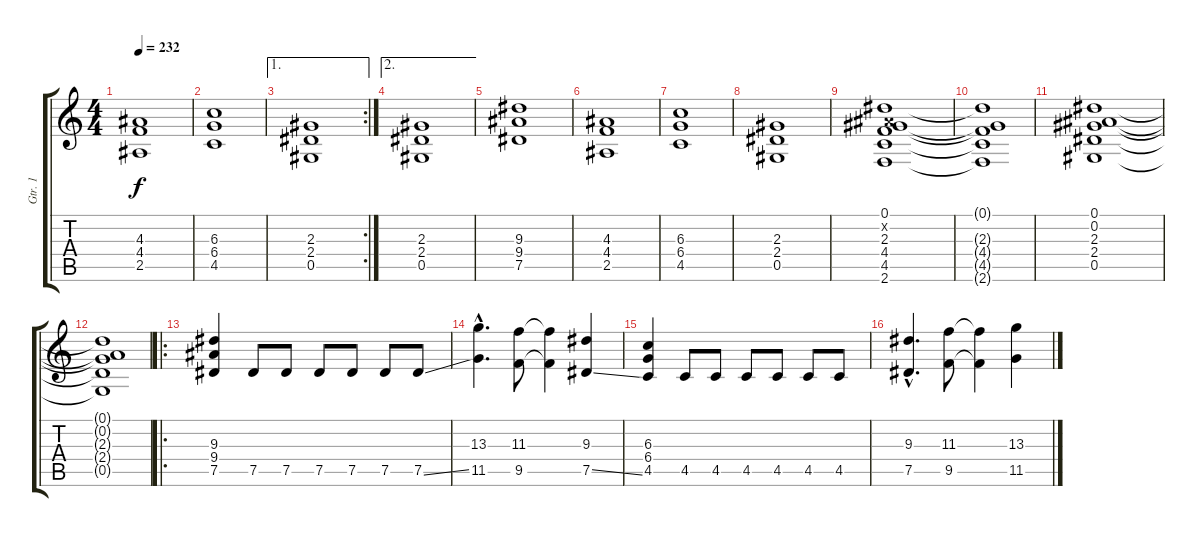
\track ("Gtr. 1" "Gtr. 1") {instrument distortionguitar}
\staff {score tabs}
\tuning (Eb4 Bb3 Gb3 Db3 Ab2 Eb2) {hide}
\ts (4 4)
\tempo 232
\clef g2
\ks c
(4.3 4.4 2.5).1{dy f} |
(6.3 6.4 4.5).1 |
\ae 1
\rc 2
(2.3 2.4 0.5).1 |
\ae 2
(2.3 2.4 0.5).1 |
(9.3 9.4 7.5).1{instrument distortionguitar} |
(4.3 4.4 2.5).1 |
(6.3 6.4 4.5).1 |
(2.3 2.4 0.5).1 |
(0.1 0.2{x} 2.3 4.4 4.5 2.6).1 |
(0.1{t} 2.3{t} 4.4{t} 4.5{t} 2.6{t}).1 |
(0.1 0.2 2.3 2.4 0.5).1 |
(0.1{t} 0.2{t} 2.3{t} 2.4{t} 0.5{t}).1 |
\ro
(9.3 9.4 7.5).4{balance 16} 7.5.8{instrument electricguitarmuted} 7.5.8 7.5.8 7.5.8 7.5.8 7.5{ss}.8 |
(13.3{hac} 11.5{hac}).4{d instrument distortionguitar} (11.3 9.5).8 (11.3{t} 9.5{t}).4 (9.3 7.5{ss}).4 |
(6.3 6.4 4.5).4 4.5.8{instrument electricguitarmuted} 4.5.8 4.5.8 4.5.8 4.5.8 4.5.8 |
(9.3{hac} 7.5{hac}).4{d instrument distortionguitar} (11.3 9.5).8 (11.3{t} 9.5{t}).4 (13.3 11.5{ss}).4
